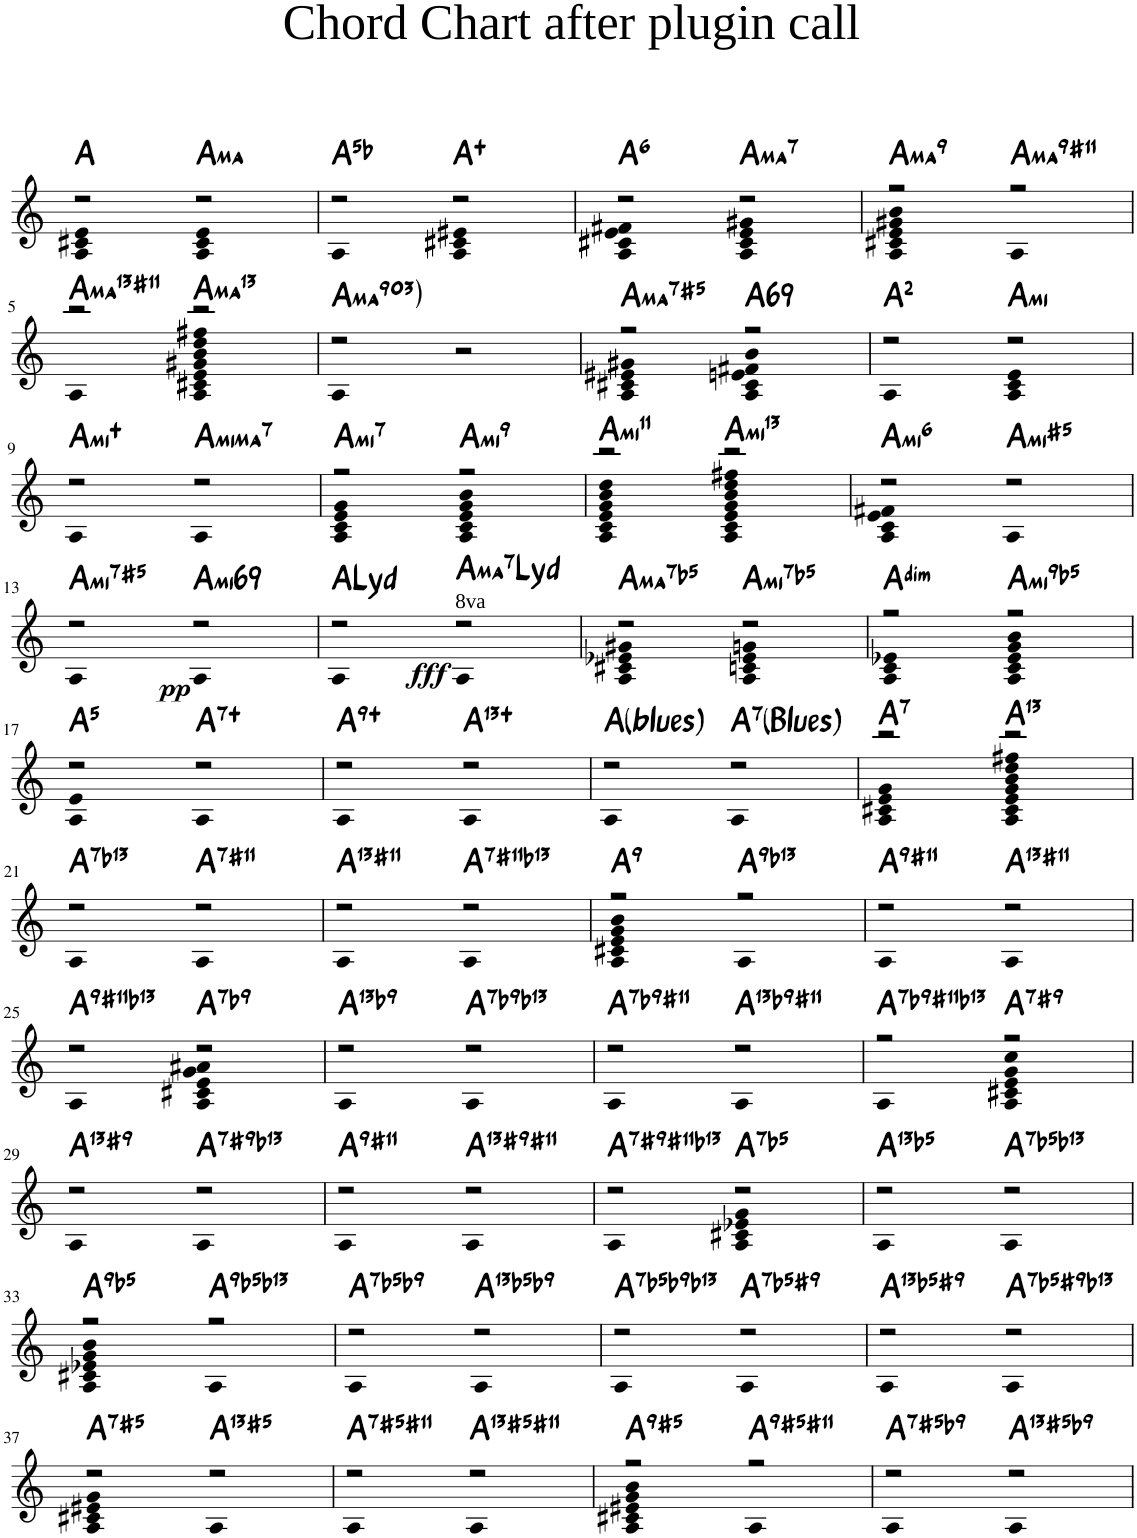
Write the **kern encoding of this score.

**kern	**dynam	**harte
*part1	*part1	*part1
*staff1	*staff1	*
*I"Piano	*	*
*I'Pno	*	*
*clefG2	*	*
*k[]	*	*
=1	=1	=1
*^	*	*
2r	2A 2c#X 2e	.	A:maj
!	!	!	!LO:H:kt=Maj
2r	2A 2c# 2e	.	A:maj
=2	=2	=2	=2
2r	2A	.	A:(3,b5)
2r	2A 2c#X 2e#X	.	A:aug
=3	=3	=3	=3
!	!	!	!LO:H:kt=6
2r	2A 2c#X 2e 2f#X	.	A:maj6
!	!	!	!LO:H:kt=Maj7
2r	2A 2c# 2e 2g#X	.	A:maj7
=4	=4	=4	=4
!	!	!	!LO:H:kt=Maj9
2r	2A 2c#X 2e 2g#X 2b	.	A:maj9
!	!	!	!LO:H:kt=Maj9
2r	2A	.	A:maj9(#11)
!!LO:LB:g=z	!!
=5	=5	=5	=5
!	!	!	!LO:H:kt=Maj13
2r	2A	.	A:maj9(11,#11,13)
!	!	!	!LO:H:kt=Maj13
2r	2A 2c#X 2e 2g#X 2b 2dd 2ff#X	.	A:maj9(11,13)
=6	=6	=6	=6
!	!	!	!LO:H:kt=9o
2r	2A	.	A:dim(3)
2r	2ryy	.	.
=7	=7	=7	=7
!	!	!	!LO:H:kt=Maj7
2r	2A 2c#X 2e#X 2g#X	.	A:(3,#5,7)
!	!	!	!LO:H:kt=6
2r	2A 2c# 2en 2f#X 2b	.	A:maj6(9)
=8	=8	=8	=8
2r	2A	.	A:maj(2)
!	!	!	!LO:H:kt=m
2r	2A 2c 2e	.	A:min
!!LO:LB:g=z	!!
=9	=9	=9	=9
!	!	!	!LO:H:kt=m
2r	2A	.	A:(b3,#5)
!	!	!	!LO:H:kt=mMaj7
2r	2A	.	A:minmaj7
=10	=10	=10	=10
!	!	!	!LO:H:kt=m7
2r	2A 2c 2e 2g	.	A:min7
!	!	!	!LO:H:kt=m9
2r	2A 2c 2e 2g 2b	.	A:min9
=11	=11	=11	=11
!	!	!	!LO:H:kt=m11
2r	2A 2c 2e 2g 2b 2dd	.	A:min9(11)
!	!	!	!LO:H:kt=m13
2r	2A 2c 2e 2g 2b 2dd 2ff#X	.	A:min9(11,13)
=12	=12	=12	=12
!	!	!	!LO:H:kt=m6
2r	2A 2c 2e 2f#X	.	A:min6
!	!	!	!LO:H:kt=m
2r	2A	.	A:(b3,#5)
!!LO:LB:g=z	!!
=13	=13	=13	=13
!	!	!	!LO:H:kt=m7
2r	2A	.	A:(b3,#5,b7)
!	!	!LO:DY:b	!LO:H:kt=m6
2r	2A	pp	A:min6(9)
=14	=14	=14	=14
2r	2A	.	A:maj(#11)
*8va	*	*	*
!	!	!LO:DY:b	!LO:H:kt=Maj7
2r	2a	fff	A:maj7(#11)
=15	=15	=15	=15
*X8va	*	*	*
!	!	!	!LO:H:kt=Maj7
2r	2A 2c#X 2e-X 2g#X	.	A:(3,b5,7)
!	!	!	!LO:H:kt=m7b5
2r	2A 2cn 2e- 2gn	.	A:hdim7
=16	=16	=16	=16
!	!	!	!LO:H:kt=dim
2r	2A 2c 2e-X	.	A:dim
!	!	!	!LO:H:kt=m9
2r	2A 2c 2e- 2g 2b	.	A:(b3,b5,b7,9)
!!LO:LB:g=z	!!
=17	=17	=17	=17
!	!	!	!LO:H:kt=5
2r	2A 2e	.	A:(1,5)
!	!	!	!LO:H:kt=7+
2r	2A	.	A:aug(b7)
=18	=18	=18	=18
!	!	!	!LO:H:kt=9
2r	2A	.	A:aug(b7,9)
!	!	!	!LO:H:kt=13
2r	2A	.	A:(3,#5,b7,9,11,13)
=19	=19	=19	=19
2r	2A	.	A:maj(#9)
!	!	!	!LO:H:kt=7
2r	2A	.	A:7(#9)
=20	=20	=20	=20
!	!	!	!LO:H:kt=7
2r	2A 2c#X 2e 2g	.	A:7
!	!	!	!LO:H:kt=13
2r	2A 2c# 2e 2g 2b 2dd 2ff#X	.	A:9(11,13)
!!LO:LB:g=z	!!
=21	=21	=21	=21
!	!	!	!LO:H:kt=7
2r	2A	.	A:7(b13)
!	!	!	!LO:H:kt=7
2r	2A	.	A:7(#11)
=22	=22	=22	=22
!	!	!	!LO:H:kt=13
2r	2A	.	A:9(11,#11,13)
!	!	!	!LO:H:kt=7
2r	2A	.	A:7(#11,b13)
=23	=23	=23	=23
!	!	!	!LO:H:kt=9
2r	2A 2c#X 2e 2g 2b	.	A:9
!	!	!	!LO:H:kt=9
2r	2A	.	A:9(b13)
=24	=24	=24	=24
!	!	!	!LO:H:kt=9
2r	2A	.	A:9(#11)
!	!	!	!LO:H:kt=13
2r	2A	.	A:9(11,#11,13)
!!LO:LB:g=z	!!
=25	=25	=25	=25
!	!	!	!LO:H:kt=9
2r	2A	.	A:9(#11,b13)
!	!	!	!LO:H:kt=7
2r	2A 2c#X 2e 2g 2a#X	.	A:7(b9)
=26	=26	=26	=26
!	!	!	!LO:H:kt=13
2r	2A	.	A:(3,5,b7,b9,11,13)
!	!	!	!LO:H:kt=7
2r	2A	.	A:7(b9,b13)
=27	=27	=27	=27
!	!	!	!LO:H:kt=7
2r	2A	.	A:7(b9,#11)
!	!	!	!LO:H:kt=13
2r	2A	.	A:(3,5,b7,b9,#11,13)
=28	=28	=28	=28
!	!	!	!LO:H:kt=7
2r	2A	.	A:7(#11,b13)
!	!	!	!LO:H:kt=7
2r	2A 2c#X 2e 2g 2cc	.	A:7(#9)
!!LO:LB:g=z	!!
=29	=29	=29	=29
!	!	!	!LO:H:kt=13
2r	2A	.	A:(3,5,b7,#9,11,13)
!	!	!	!LO:H:kt=7
2r	2A	.	A:7(#9,b13)
=30	=30	=30	=30
!	!	!	!LO:H:kt=9
2r	2A	.	A:9(#11)
!	!	!	!LO:H:kt=13
2r	2A	.	A:(3,5,b7,#9,#11,13)
=31	=31	=31	=31
!	!	!	!LO:H:kt=7
2r	2A	.	A:7(#9,#11,b13)
!	!	!	!LO:H:kt=7
2r	2A 2c#X 2e-X 2g	.	A:(3,b5,b7)
=32	=32	=32	=32
!	!	!	!LO:H:kt=13
2r	2A	.	A:(3,b5,b7,9,11,13)
!	!	!	!LO:H:kt=7
2r	2A	.	A:(3,b5,b7,b13)
!!LO:LB:g=z	!!
=33	=33	=33	=33
!	!	!	!LO:H:kt=9
2r	2A 2c#X 2e-X 2g 2b	.	A:(3,b5,b7,9)
!	!	!	!LO:H:kt=9
2r	2A	.	A:(3,b5,b7,9,b13)
=34	=34	=34	=34
!	!	!	!LO:H:kt=7
2r	2A	.	A:(3,b5,b7,b9)
!	!	!	!LO:H:kt=13
2r	2A	.	A:(3,b5,b7,9,b9,11,13)
=35	=35	=35	=35
!	!	!	!LO:H:kt=7
2r	2A	.	A:(3,b5,b7,b9,b13)
!	!	!	!LO:H:kt=7
2r	2A	.	A:(3,b5,b7,#9)
=36	=36	=36	=36
!	!	!	!LO:H:kt=13
2r	2A	.	A:(3,b5,b7,#9,11,13)
!	!	!	!LO:H:kt=7
2r	2A	.	A:(3,b5,b7,#9,b13)
!!LO:LB:g=z	!!
=37	=37	=37	=37
!	!	!	!LO:H:kt=7
2r	2A 2c#X 2e#X 2g	.	A:aug(b7)
!	!	!	!LO:H:kt=13
2r	2A	.	A:(3,#5,b7,9,11,13)
=38	=38	=38	=38
!	!	!	!LO:H:kt=7
2r	2A	.	A:(3,#5,b7,#11)
!	!	!	!LO:H:kt=13
2r	2A	.	A:(3,#5,b7,9,#11,13)
=39	=39	=39	=39
!	!	!	!LO:H:kt=9
2r	2A 2c#X 2e#X 2g 2b	.	A:(3,#5,b7,9)
!	!	!	!LO:H:kt=9
2r	2A	.	A:(3,#5,b7,9,#11)
=40	=40	=40	=40
!	!	!	!LO:H:kt=7
2r	2A	.	A:(3,#5,b7,b9)
!	!	!	!LO:H:kt=13
2r	2A	.	A:(3,#5,b7,b9,11,13)
*v	*v	*	*
=	=	=
*-	*-	*-
